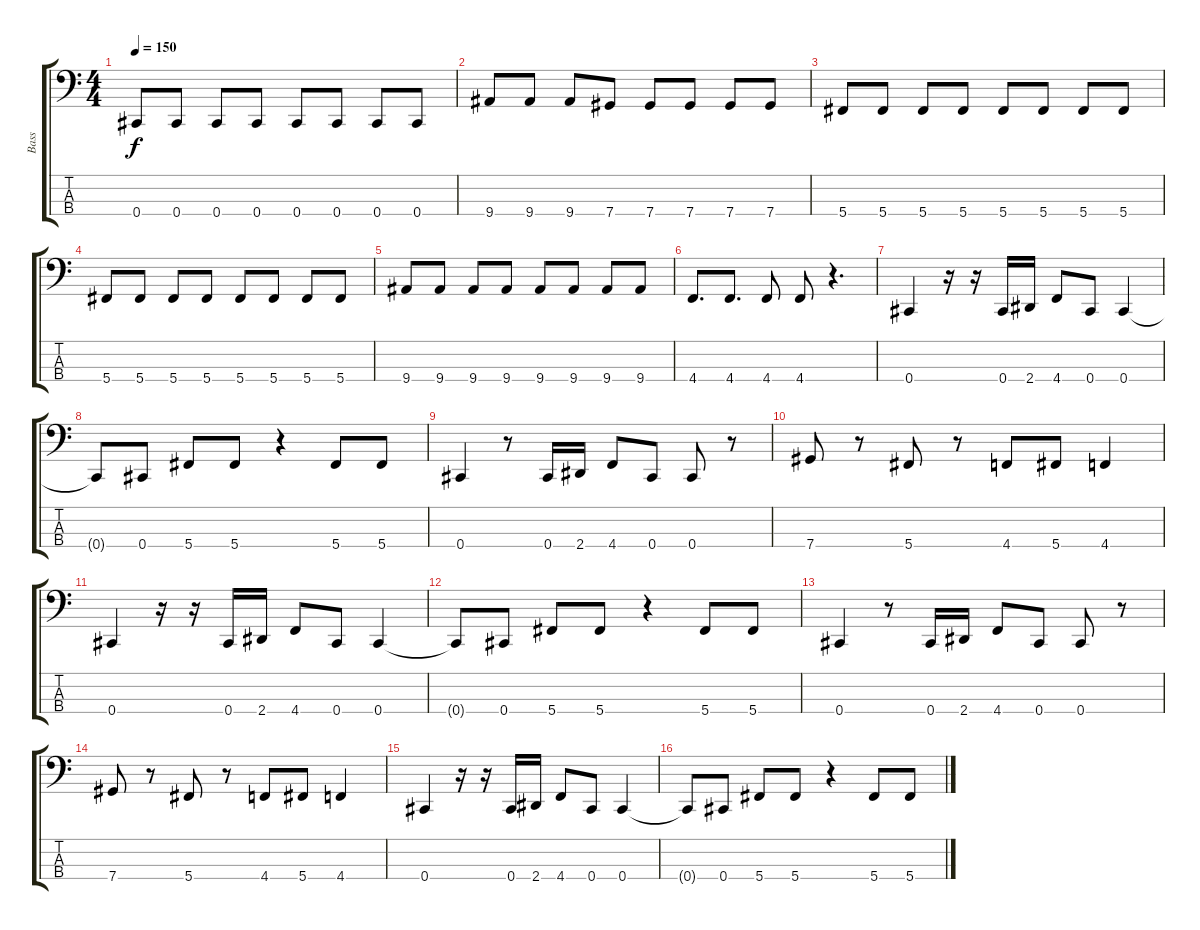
\track ("Bass" "Bass") {instrument electricbasspick}
\staff {score tabs}
\tuning (Gb2 Db2 Ab1 Db1) {hide}
\ts (4 4)
\tempo 150
\clef f4
\ks c
0.4.8{dy f} 0.4.8 0.4.8 0.4.8 0.4.8 0.4.8 0.4.8 0.4.8 |
9.4.8 9.4.8 9.4.8 7.4.8 7.4.8 7.4.8 7.4.8 7.4.8 |
5.4.8 5.4.8 5.4.8 5.4.8 5.4.8 5.4.8 5.4.8 5.4.8 |
5.4.8 5.4.8 5.4.8 5.4.8 5.4.8 5.4.8 5.4.8 5.4.8 |
9.4.8 9.4.8 9.4.8 9.4.8 9.4.8 9.4.8 9.4.8 9.4.8 |
4.4.8{d} 4.4.8{d} 4.4.8 4.4.8 r.4{d} |
0.4.4 r.16 r.16 0.4.16 2.4.16 4.4.8 0.4.8 0.4.4 |
0.4{t}.8 0.4.8 5.4.8 5.4.8 r.4 5.4.8 5.4.8 |
0.4.4 r.8 0.4.16 2.4.16 4.4.8 0.4.8 0.4.8 r.8 |
7.4.8 r.8 5.4.8 r.8 4.4.8 5.4.8 4.4.4 |
0.4.4 r.16 r.16 0.4.16 2.4.16 4.4.8 0.4.8 0.4.4 |
0.4{t}.8 0.4.8 5.4.8 5.4.8 r.4 5.4.8 5.4.8 |
0.4.4 r.8 0.4.16 2.4.16 4.4.8 0.4.8 0.4.8 r.8 |
7.4.8 r.8 5.4.8 r.8 4.4.8 5.4.8 4.4.4 |
0.4.4 r.16 r.16 0.4.16 2.4.16 4.4.8 0.4.8 0.4.4 |
0.4{t}.8 0.4.8 5.4.8 5.4.8 r.4 5.4.8 5.4.8
